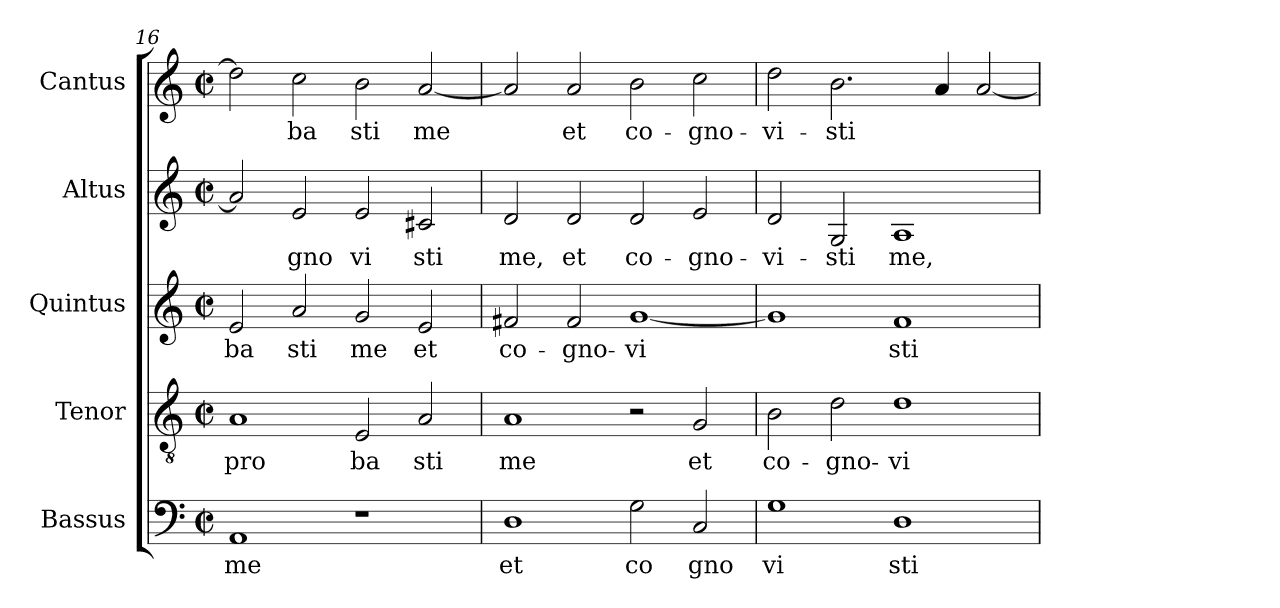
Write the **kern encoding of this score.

**kern	**text	**kern	**text	**kern	**text	**kern	**text	**kern	**text
*part5	*part5	*part4	*part4	*part3	*part3	*part2	*part2	*part1	*part1
*staff5	*staff5	*staff4	*staff4	*staff3	*staff3	*staff2	*staff2	*staff1	*staff1
*I"Bassus	*	*I"Tenor	*	*I"Quintus	*	*I"Altus	*	*I"Cantus	*
*clefF4	*	*clefGv2	*	*clefG2	*	*clefG2	*	*clefG2	*
*k[]	*	*k[]	*	*k[]	*	*k[]	*	*k[]	*
*C:	*	*C:	*	*C:	*	*C:	*	*C:	*
*M2/2	*	*M2/2	*	*M2/2	*	*M2/2	*	*M2/2	*
*met(c|)	*	*met(c|)	*	*met(c|)	*	*met(c|)	*	*met(c|)	*
=16	=16	=16	=16	=16	=16	=16	=16	=16	=16
!	!LO:LY:b:cj	!	!LO:LY:b:cj	!	!LO:LY:b:cj	!	!LO:LY:b:cj	!	!LO:LY:b:cj
1AA	me	1A	pro	2e/	ba	2a/]	.	2dd\]	.
!	!	!	!	!	!LO:LY:b:cj	!	!LO:LY:b:cj	!	!LO:LY:b:cj
.	.	.	.	2a/	sti	2e/	gno	2cc\	ba
!	!	!	!LO:LY:b:cj	!	!LO:LY:b:cj	!	!LO:LY:b:cj	!	!LO:LY:b:cj
1r	.	2E/	ba	2g/	me	2e/	vi	2b\	sti
!	!	!	!LO:LY:b:cj	!	!LO:LY:b:cj	!	!LO:LY:b:cj	!	!LO:LY:b:cj
.	.	2A/	sti	2e/	et	2c#X/	sti	[>2a/	me
!!LO:PB:g=z
=17	=17	=17	=17	=17	=17	=17	=17	=17	=17
!	!LO:LY:b:cj	!	!LO:LY:b:cj	!	!LO:LY:b:cj	!	!LO:LY:b:cj	!	!LO:LY:b:cj
1D	et	1A	me	2f#X/	co-	2d/	me,	2a/]	.
!	!	!	!	!	!LO:LY:b:cj	!	!LO:LY:b:cj	!	!LO:LY:b:cj
.	.	.	.	2f#/	-gno-	2d/	et	2a/	et
!	!LO:LY:b:cj	!	!	!	!LO:LY:b:cj	!	!LO:LY:b:cj	!	!LO:LY:b:cj
2G\	co	2r	.	[<1g	-vi-	2d/	co-	2b\	co-
!	!LO:LY:b:cj	!	!LO:LY:b:cj	!	!	!	!LO:LY:b:cj	!	!LO:LY:b:cj
2C/	gno	2G/	et	.	.	2e/	-gno-	2cc\	-gno-
=18	=18	=18	=18	=18	=18	=18	=18	=18	=18
!	!LO:LY:b:cj	!	!LO:LY:b:cj	!	!LO:LY:b:cj	!	!LO:LY:b:cj	!	!LO:LY:b:cj
1G	vi	2B\	co-	1g]	--	2d/	-vi-	2dd\	-vi-
!	!	!	!LO:LY:b:cj	!	!	!	!LO:LY:b:cj	!	!LO:LY:b:cj
.	.	2d\	-gno-	.	.	2G/	-sti	2.b\	-sti
!	!LO:LY:b:cj	!	!LO:LY:b:cj	!	!LO:LY:b:cj	!	!LO:LY:b:cj	!	!
1D	sti	1d	-vi-	1f	-sti	1A	me,	.	.
!	!	!	!	!	!	!	!	!	!LO:LY:b:cj
.	.	.	.	.	.	.	.	4a/	.
!	!	!	!	!	!	!	!	!	!LO:LY:b:cj
.	.	.	.	.	.	.	.	[<2a/	.
=	=	=	=	=	=	=	=	=	=
*-	*-	*-	*-	*-	*-	*-	*-	*-	*-
